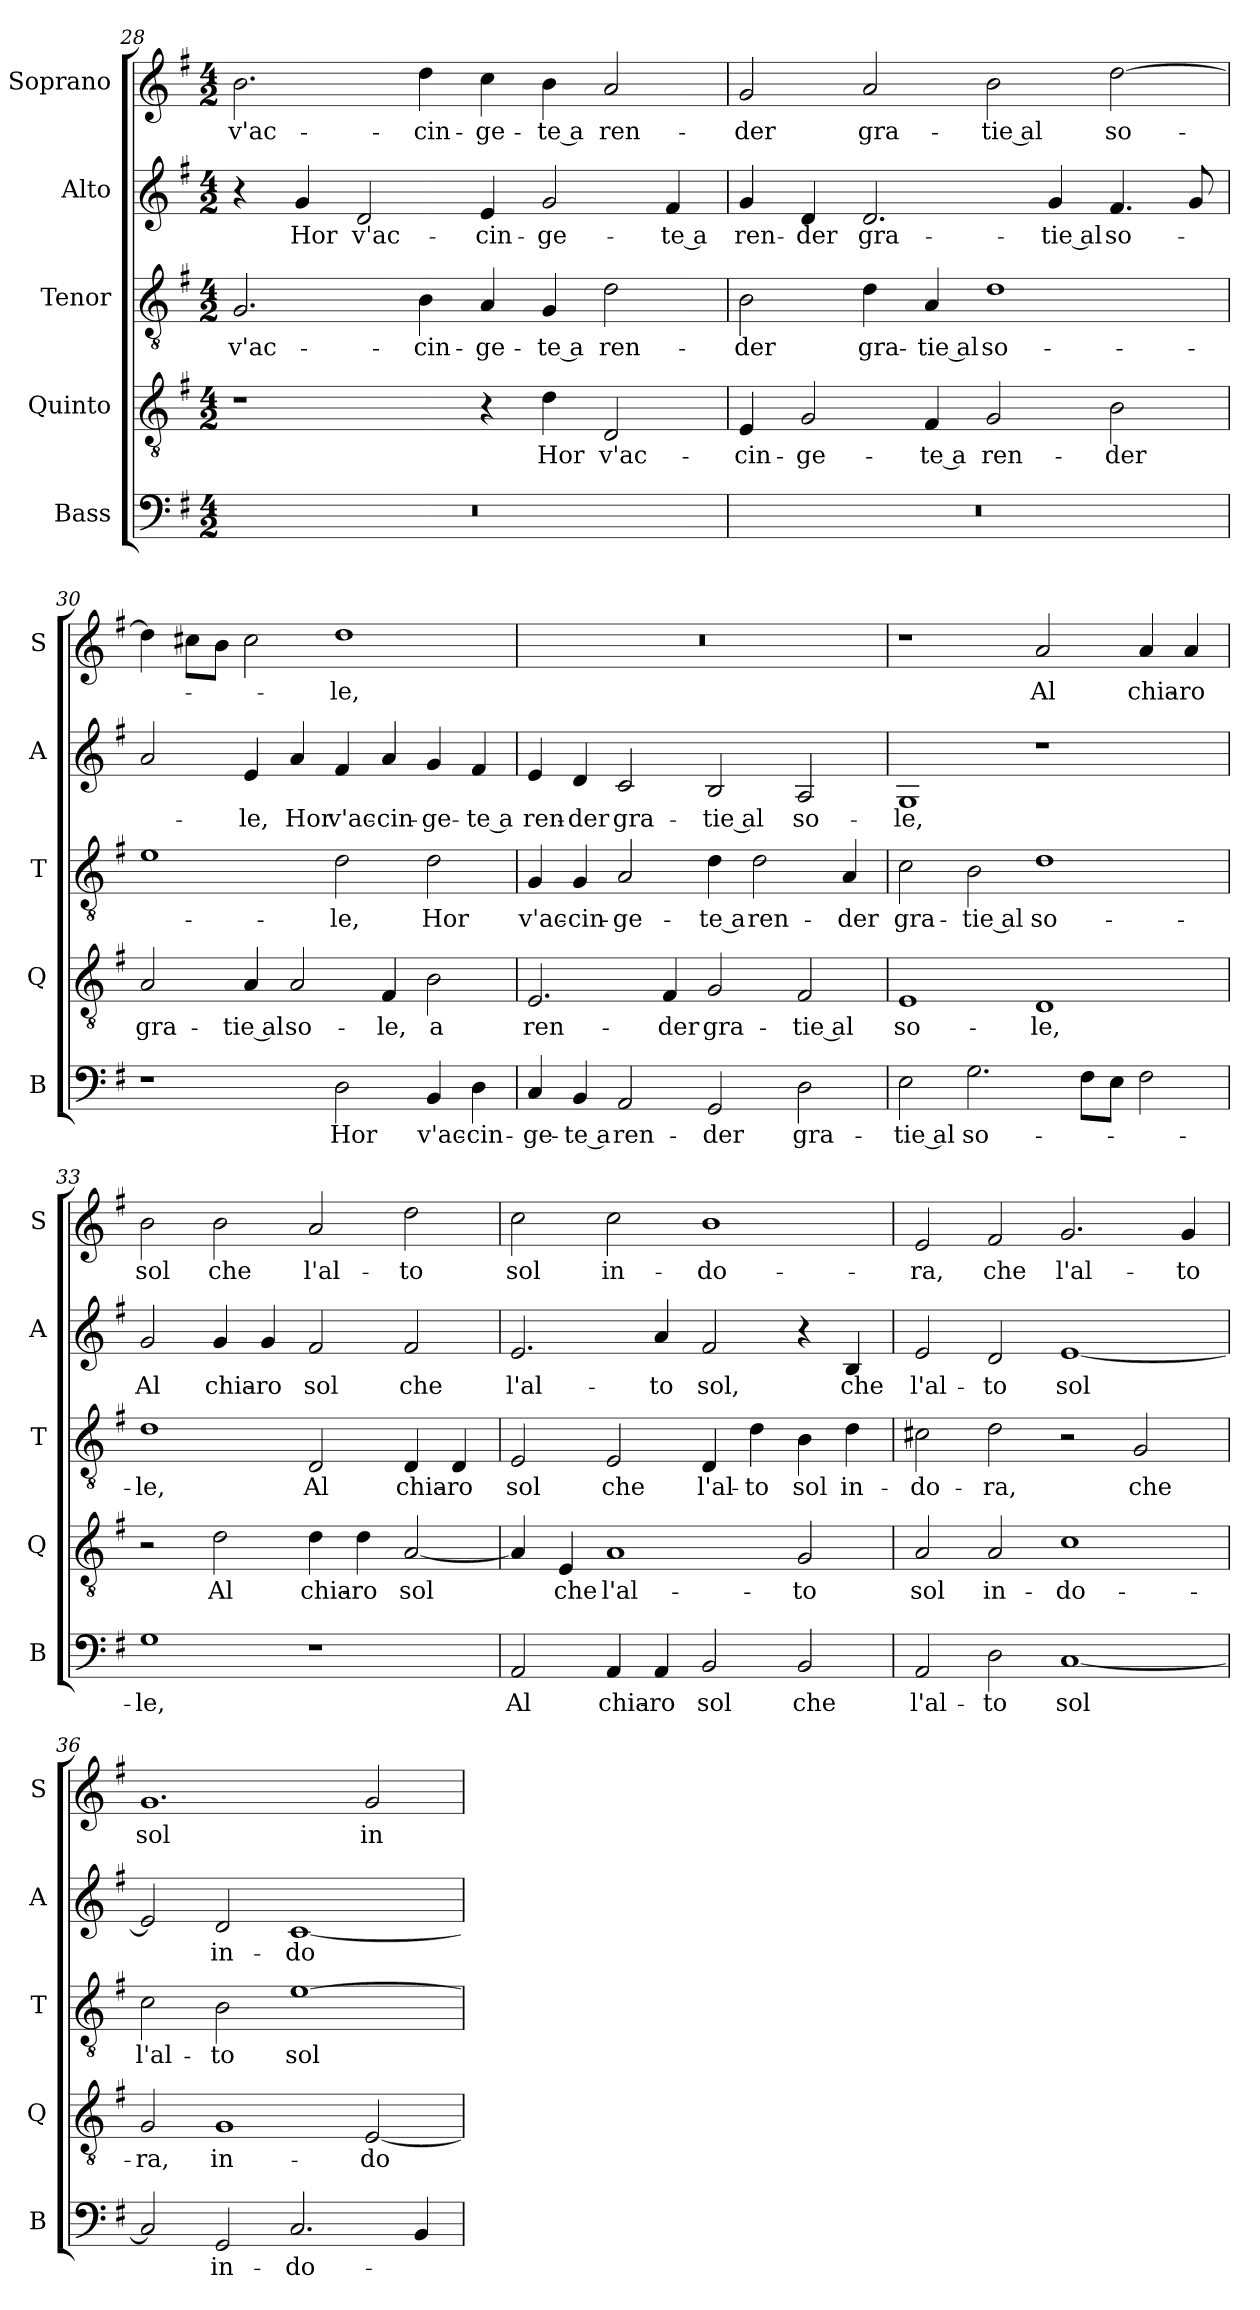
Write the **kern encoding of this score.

**kern	**text	**kern	**text	**kern	**text	**kern	**text	**kern	**text
*part5	*part5	*part4	*part4	*part3	*part3	*part2	*part2	*part1	*part1
*staff5	*staff5	*staff4	*staff4	*staff3	*staff3	*staff2	*staff2	*staff1	*staff1
*I"Bass	*	*I"Quinto	*	*I"Tenor	*	*I"Alto	*	*I"Soprano	*
*I'B	*	*I'Q	*	*I'T	*	*I'A	*	*I'S	*
!!LO:PB:g=z
*clefF4	*	*clefGv2	*	*clefGv2	*	*clefG2	*	*clefG2	*
*k[f#]	*	*k[f#]	*	*k[f#]	*	*k[f#]	*	*k[f#]	*
*G:	*	*G:	*	*G:	*	*G:	*	*G:	*
*M4/2	*	*M4/2	*	*M4/2	*	*M4/2	*	*M4/2	*
=28	=28	=28	=28	=28	=28	=28	=28	=28	=28
!	!	!	!	!	!LO:LY:b	!	!	!	!LO:LY:b
0r	.	1r	.	2.G/	v'ac-	4r	.	2.b\	v'ac-
!	!	!	!	!	!	!	!LO:LY:b	!	!
.	.	.	.	.	.	4g/	Hor	.	.
!	!	!	!	!	!	!	!LO:LY:b	!	!
.	.	.	.	.	.	2d/	v'ac-	.	.
!	!	!	!	!	!LO:LY:b	!	!	!	!LO:LY:b
.	.	.	.	4B\	-cin-	.	.	4dd\	-cin-
!	!	!	!	!	!LO:LY:b	!	!LO:LY:b	!	!LO:LY:b
.	.	4r	.	4A/	-ge-	4e/	-cin-	4cc\	-ge-
!	!	!	!LO:LY:b	!	!LO:LY:b	!	!LO:LY:b	!	!LO:LY:b
.	.	4d\	Hor	4G/	-te a	2g/	-ge-	4b\	-te a
!	!	!	!LO:LY:b	!	!LO:LY:b	!	!	!	!LO:LY:b
.	.	2D/	v'ac-	2d\	ren-	.	.	2a/	ren-
!	!	!	!	!	!	!	!LO:LY:b	!	!
.	.	.	.	.	.	4f#/	-te a	.	.
=29	=29	=29	=29	=29	=29	=29	=29	=29	=29
!	!	!	!LO:LY:b	!	!LO:LY:b	!	!LO:LY:b	!	!LO:LY:b
0r	.	4E/	-cin-	2B\	-der	4g/	ren-	2g/	-der
!	!	!	!LO:LY:b	!	!	!	!LO:LY:b	!	!
.	.	2G/	-ge-	.	.	4d/	-der	.	.
!	!	!	!	!	!LO:LY:b	!	!LO:LY:b	!	!LO:LY:b
.	.	.	.	4d\	gra-	2.d/	gra-	2a/	gra-
!	!	!	!LO:LY:b	!	!LO:LY:b	!	!	!	!
.	.	4F#/	-te a	4A/	-tie al	.	.	.	.
!	!	!	!LO:LY:b	!	!LO:LY:b	!	!	!	!LO:LY:b
.	.	2G/	ren-	1d	so-	.	.	2b\	-tie al
!	!	!	!	!	!	!	!LO:LY:b	!	!
.	.	.	.	.	.	4g/	-tie al	.	.
!	!	!	!LO:LY:b	!	!	!	!LO:LY:b	!	!LO:LY:b
.	.	2B\	-der	.	.	4.f#/	so-	[2dd\	so-
.	.	.	.	.	.	8g/	.	.	.
=30	=30	=30	=30	=30	=30	=30	=30	=30	=30
!	!	!	!LO:LY:b	!	!	!	!	!	!
1r	.	2A/	gra-	1e	.	2a/	.	4dd\]	.
.	.	.	.	.	.	.	.	8cc#X\L	.
.	.	.	.	.	.	.	.	8b\J	.
!	!	!	!LO:LY:b	!	!	!	!LO:LY:b	!	!
.	.	4A/	-tie al	.	.	4e/	-le,	2cc#\	.
!	!	!	!LO:LY:b	!	!	!	!LO:LY:b	!	!
.	.	2A/	so-	.	.	4a/	Hor	.	.
!	!LO:LY:b	!	!	!	!LO:LY:b	!	!LO:LY:b	!	!LO:LY:b
2D\	Hor	.	.	2d\	-le,	4f#/	v'ac-	1dd	-le,
!	!	!	!LO:LY:b	!	!	!	!LO:LY:b	!	!
.	.	4F#/	-le,	.	.	4a/	-cin-	.	.
!	!LO:LY:b	!	!LO:LY:b	!	!LO:LY:b	!	!LO:LY:b	!	!
4BB/	v'ac-	2B\	a	2d\	Hor	4g/	-ge-	.	.
!	!LO:LY:b	!	!	!	!	!	!LO:LY:b	!	!
4D\	-cin-	.	.	.	.	4f#/	-te a	.	.
!!LO:LB:g=z
=31	=31	=31	=31	=31	=31	=31	=31	=31	=31
!	!LO:LY:b	!	!LO:LY:b	!	!LO:LY:b	!	!LO:LY:b	!	!
4C/	-ge-	2.E/	ren-	4G/	v'ac-	4e/	ren-	0r	.
!	!LO:LY:b	!	!	!	!LO:LY:b	!	!LO:LY:b	!	!
4BB/	-te a	.	.	4G/	-cin-	4d/	-der	.	.
!	!LO:LY:b	!	!	!	!LO:LY:b	!	!LO:LY:b	!	!
2AA/	ren-	.	.	2A/	-ge-	2c/	gra-	.	.
!	!	!	!LO:LY:b	!	!	!	!	!	!
.	.	4F#/	-der	.	.	.	.	.	.
!	!LO:LY:b	!	!LO:LY:b	!	!LO:LY:b	!	!LO:LY:b	!	!
2GG/	-der	2G/	gra-	4d\	-te a	2B/	-tie al	.	.
!	!	!	!	!	!LO:LY:b	!	!	!	!
.	.	.	.	2d\	ren-	.	.	.	.
!	!LO:LY:b	!	!LO:LY:b	!	!	!	!LO:LY:b	!	!
2D\	gra-	2F#/	-tie al	.	.	2A/	so-	.	.
!	!	!	!	!	!LO:LY:b	!	!	!	!
.	.	.	.	4A/	-der	.	.	.	.
=32	=32	=32	=32	=32	=32	=32	=32	=32	=32
!	!LO:LY:b	!	!LO:LY:b	!	!LO:LY:b	!	!LO:LY:b	!	!
2E\	-tie al	1E	so-	2c\	gra-	1G	-le,	1r	.
!	!LO:LY:b	!	!	!	!LO:LY:b	!	!	!	!
2.G\	so-	.	.	2B\	-tie al	.	.	.	.
!	!	!	!LO:LY:b	!	!LO:LY:b	!	!	!	!LO:LY:b
.	.	1D	-le,	1d	so-	1r	.	2a/	Al
8F#\L	.	.	.	.	.	.	.	.	.
8E\J	.	.	.	.	.	.	.	.	.
!	!	!	!	!	!	!	!	!	!LO:LY:b
2F#\	.	.	.	.	.	.	.	4a/	chia-
!	!	!	!	!	!	!	!	!	!LO:LY:b
.	.	.	.	.	.	.	.	4a/	-ro
=33	=33	=33	=33	=33	=33	=33	=33	=33	=33
!	!LO:LY:b	!	!	!	!LO:LY:b	!	!LO:LY:b	!	!LO:LY:b
1G	-le,	2r	.	1d	-le,	2g/	Al	2b\	sol
!	!	!	!LO:LY:b	!	!	!	!LO:LY:b	!	!LO:LY:b
.	.	2d\	Al	.	.	4g/	chia-	2b\	che
!	!	!	!	!	!	!	!LO:LY:b	!	!
.	.	.	.	.	.	4g/	-ro	.	.
!	!	!	!LO:LY:b	!	!LO:LY:b	!	!LO:LY:b	!	!LO:LY:b
1r	.	4d\	chia-	2D/	Al	2f#/	sol	2a/	l'al-
!	!	!	!LO:LY:b	!	!	!	!	!	!
.	.	4d\	-ro	.	.	.	.	.	.
!	!	!	!LO:LY:b	!	!LO:LY:b	!	!LO:LY:b	!	!LO:LY:b
.	.	[2A/	sol	4D/	chia-	2f#/	che	2dd\	-to
!	!	!	!	!	!LO:LY:b	!	!	!	!
.	.	.	.	4D/	-ro	.	.	.	.
!!LO:LB:g=z
=34	=34	=34	=34	=34	=34	=34	=34	=34	=34
!	!LO:LY:b	!	!	!	!LO:LY:b	!	!LO:LY:b	!	!LO:LY:b
2AA/	Al	4A/]	.	2E/	sol	2.e/	l'al-	2cc\	sol
!	!	!	!LO:LY:b	!	!	!	!	!	!
.	.	4E/	che	.	.	.	.	.	.
!	!LO:LY:b	!	!LO:LY:b	!	!LO:LY:b	!	!	!	!LO:LY:b
4AA/	chia-	1A	l'al-	2E/	che	.	.	2cc\	in-
!	!LO:LY:b	!	!	!	!	!	!LO:LY:b	!	!
4AA/	-ro	.	.	.	.	4a/	-to	.	.
!	!LO:LY:b	!	!	!	!LO:LY:b	!	!LO:LY:b	!	!LO:LY:b
2BB/	sol	.	.	4D/	l'al-	2f#/	sol,	1b	-do-
!	!	!	!	!	!LO:LY:b	!	!	!	!
.	.	.	.	4d\	-to	.	.	.	.
!	!LO:LY:b	!	!LO:LY:b	!	!LO:LY:b	!	!	!	!
2BB/	che	2G/	-to	4B\	sol	4r	.	.	.
!	!	!	!	!	!LO:LY:b	!	!LO:LY:b	!	!
.	.	.	.	4d\	in-	4B/	che	.	.
=35	=35	=35	=35	=35	=35	=35	=35	=35	=35
!	!LO:LY:b	!	!LO:LY:b	!	!LO:LY:b	!	!LO:LY:b	!	!LO:LY:b
2AA/	l'al-	2A/	sol	2c#X\	-do-	2e/	l'al-	2e/	-ra,
!	!LO:LY:b	!	!LO:LY:b	!	!LO:LY:b	!	!LO:LY:b	!	!LO:LY:b
2D\	-to	2A/	in-	2d\	-ra,	2d/	-to	2f#/	che
!	!LO:LY:b	!	!LO:LY:b	!	!	!	!LO:LY:b	!	!LO:LY:b
[1C	sol	1c	-do-	2r	.	[1e	sol	2.g/	l'al-
!	!	!	!	!	!LO:LY:b	!	!	!	!
.	.	.	.	2G/	che	.	.	.	.
!	!	!	!	!	!	!	!	!	!LO:LY:b
.	.	.	.	.	.	.	.	4g/	-to
=36	=36	=36	=36	=36	=36	=36	=36	=36	=36
!	!	!	!LO:LY:b	!	!LO:LY:b	!	!	!	!LO:LY:b
2C/]	.	2G/	-ra,	2c\	l'al-	2e/]	.	1.g	sol
!	!LO:LY:b	!	!LO:LY:b	!	!LO:LY:b	!	!LO:LY:b	!	!
2GG/	in-	1G	in-	2B\	-to	2d/	in-	.	.
!	!LO:LY:b	!	!	!	!LO:LY:b	!	!LO:LY:b	!	!
2.C/	-do-	.	.	[1e	sol	[1c	-do-	.	.
!	!	!	!LO:LY:b	!	!	!	!	!	!LO:LY:b
.	.	[2E/	-do-	.	.	.	.	2g/	in-
4BB/	.	.	.	.	.	.	.	.	.
=	=	=	=	=	=	=	=	=	=
*-	*-	*-	*-	*-	*-	*-	*-	*-	*-
